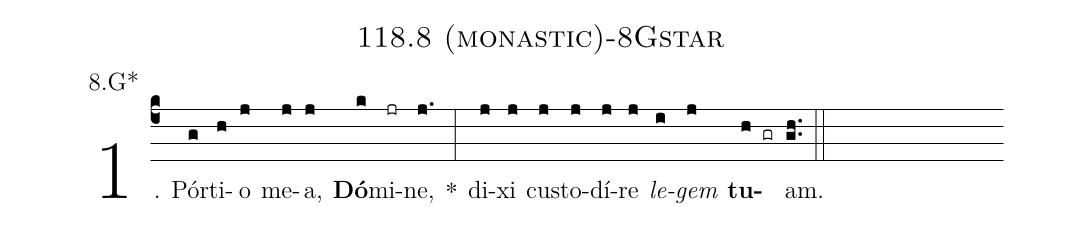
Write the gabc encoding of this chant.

name: 118.8 (monastic)-8Gstar;
annotation: 8.G*;
%%
(c4)1. Pór(g)ti(h)o(j) me(j)a,(j) <b>Dó</b>(k)mi(jr)ne,(j.) *(:) di(j)xi(j) cus(j)to(j)dí(j)re(j) <i>le</i>(i)<i>gem</i>(j) <b>tu</b>(h gr)am.(gh..) (::)
